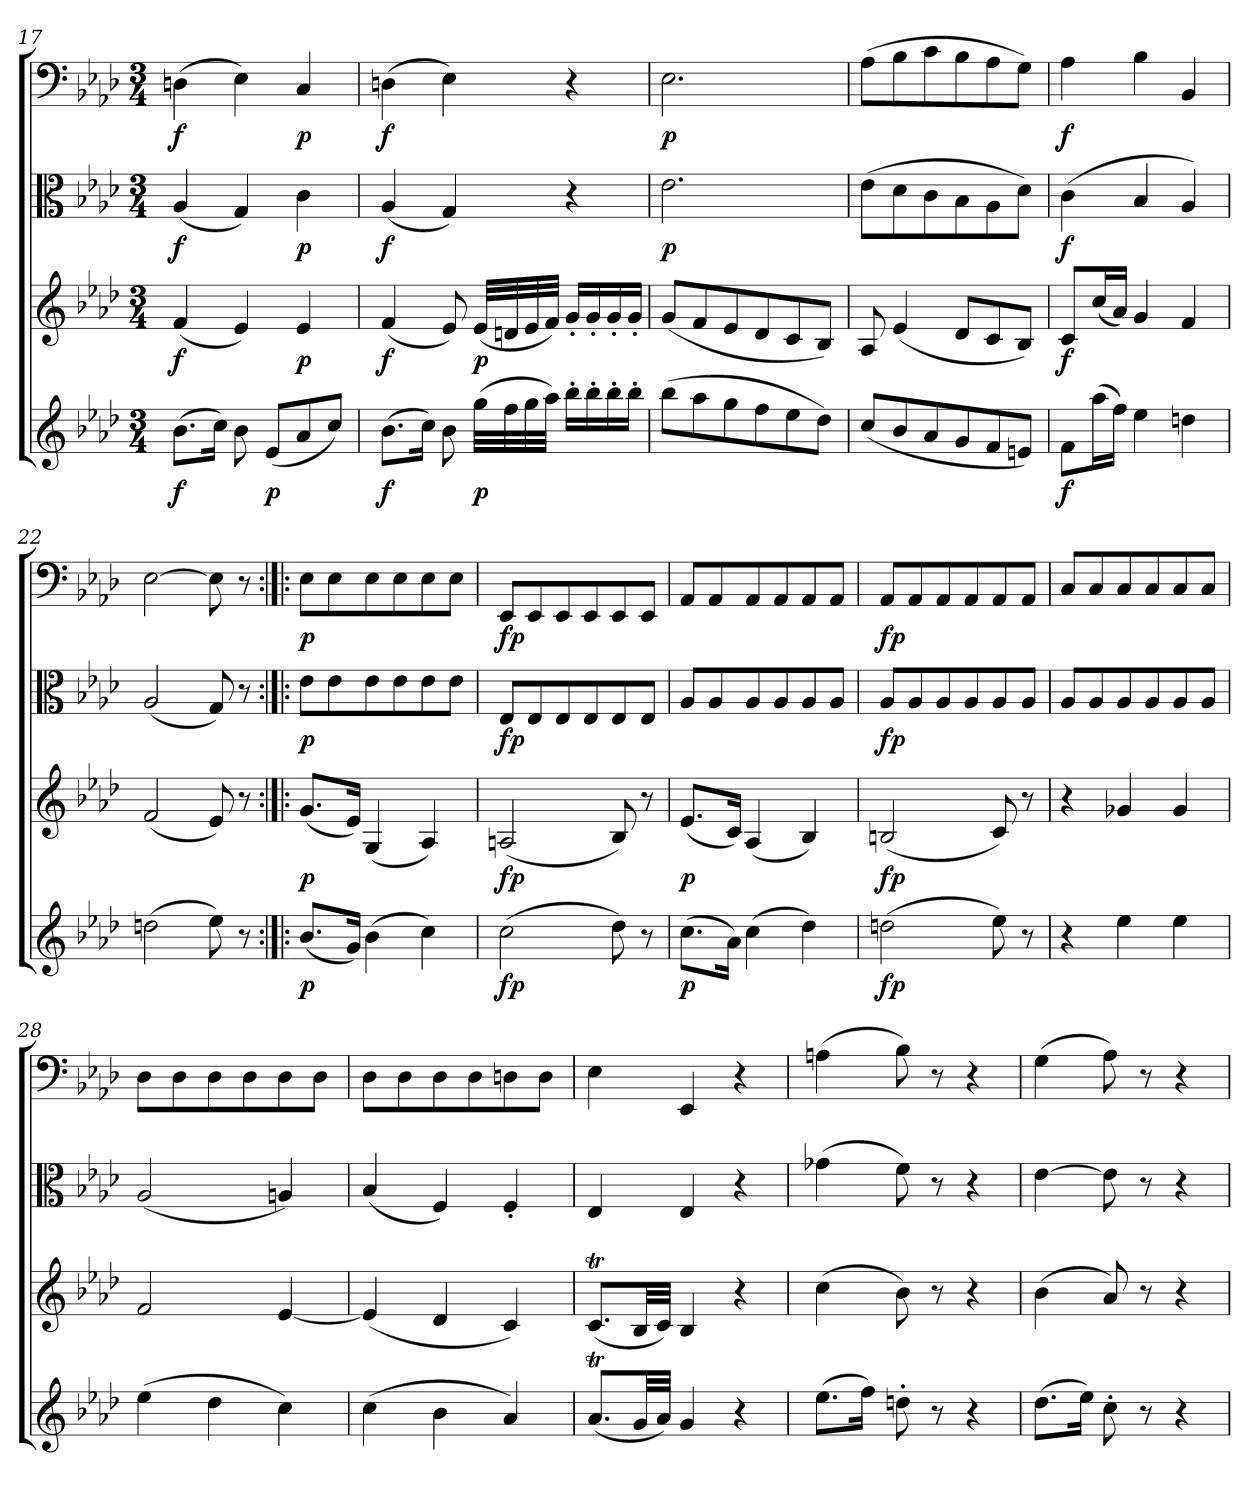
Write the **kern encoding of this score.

**kern	**dynam	**kern	**dynam	**kern	**dynam	**kern	**dynam
*part4	*part4	*part3	*part3	*part2	*part2	*part1	*part1
*staff4	*staff4	*staff3	*staff3	*staff2	*staff2	*staff1	*staff1
*clefG2	*	*clefG2	*	*clefC3	*	*clefF4	*
*k[b-e-a-d-]	*	*k[b-e-a-d-]	*	*k[b-e-a-d-]	*	*k[b-e-a-d-]	*
*A-:	*	*A-:	*	*A-:	*	*A-:	*
*M3/4	*	*M3/4	*	*M3/4	*	*M3/4	*
=17	=17	=17	=17	=17	=17	=17	=17
(8.b-\L	f	(4f/	f	(4A-/	f	(4Dn\	f
16cc\Jk)	.	.	.	.	.	.	.
8b-\	.	4e-/)	.	4G/)	.	4E-\)	.
(8e-/L	p	.	.	.	.	.	.
8a-/	.	4e-/	p	4c\	p	4C/	p
8cc/J)	.	.	.	.	.	.	.
=18	=18	=18	=18	=18	=18	=18	=18
(8.b-\L	f	(4f/	f	(4A-/	f	(4Dn\	f
16cc\Jk)	.	.	.	.	.	.	.
8b-\	.	8e-/)	.	4G/)	.	4E-\)	.
(32gg\LLL	p	(32e-/LLL	p	.	.	.	.
32ff\	.	32dn/	.	.	.	.	.
32gg\	.	32e-/	.	.	.	.	.
32aa-\JJJ)	.	32f/JJJ)	.	.	.	.	.
16bb-'\LL	.	16g'/LL	.	4r	.	4r	.
16bb-'\	.	16g'/	.	.	.	.	.
16bb-'\	.	16g'/	.	.	.	.	.
16bb-'\JJ	.	16g'/JJ	.	.	.	.	.
=19	=19	=19	=19	=19	=19	=19	=19
(8bb-\L	.	(8g/L	.	2.e-\	p	2.E-\	p
8aa-\	.	8f/	.	.	.	.	.
8gg\	.	8e-/	.	.	.	.	.
8ff\	.	8d-/	.	.	.	.	.
8ee-\	.	8c/	.	.	.	.	.
8dd-\J)	.	8B-/J)	.	.	.	.	.
=20	=20	=20	=20	=20	=20	=20	=20
(8cc/L	.	8A-/	.	(8e-\L	.	(8A-\L	.
8b-/	.	(4e-/	.	8d-\	.	8B-\	.
8a-/	.	.	.	8c\	.	8c\	.
8g/	.	8d-/L	.	8B-\	.	8B-\	.
8f/	.	8c/	.	8A-\	.	8A-\	.
8en/J)	.	8B-/J)	.	8d-\J)	.	8G\J)	.
=21	=21	=21	=21	=21	=21	=21	=21
8f\L	f	8c/L	f	(4c\	f	4A-\	f
(16aa-\L	.	(16cc/L	.	.	.	.	.
16ff\JJ)	.	16a-/JJ)	.	.	.	.	.
4ee-\	.	4g/	.	4B-/	.	4B-\	.
4ddn\	.	4f/	.	4A-/)	.	4BB-/	.
=22	=22	=22	=22	=22	=22	=22	=22
(2ddn\	.	(2f/	.	(2A-/	.	[2E-\	.
8ee-\)	.	8e-/)	.	8G/)	.	8E-\]	.
8r	.	8r	.	8r	.	8r	.
=23:|!|:	=23:|!|:	=23:|!|:	=23:|!|:	=23:|!|:	=23:|!|:	=23:|!|:	=23:|!|:
(8.b-/L	p	(8.g/L	p	8e-\L	p	8E-\L	p
.	.	.	.	8e-\	.	8E-\	.
16g/Jk)	.	16e-/Jk)	.	.	.	.	.
(4b-\	.	(4G/	.	8e-\	.	8E-\	.
.	.	.	.	8e-\	.	8E-\	.
4cc\)	.	4A-/)	.	8e-\	.	8E-\	.
.	.	.	.	8e-\J	.	8E-\J	.
=24	=24	=24	=24	=24	=24	=24	=24
(2cc\	fp	(2An/	fp	8E-/L	fp	8EE-/L	fp
.	.	.	.	8E-/	.	8EE-/	.
.	.	.	.	8E-/	.	8EE-/	.
.	.	.	.	8E-/	.	8EE-/	.
8dd-\)	.	8B-/)	.	8E-/	.	8EE-/	.
8r	.	8r	.	8E-/J	.	8EE-/J	.
=25	=25	=25	=25	=25	=25	=25	=25
(8.cc\L	p	(8.e-/L	p	8A-/L	.	8AA-/L	.
.	.	.	.	8A-/	.	8AA-/	.
16a-\Jk)	.	16c/Jk)	.	.	.	.	.
(4cc\	.	(4A-/	.	8A-/	.	8AA-/	.
.	.	.	.	8A-/	.	8AA-/	.
4dd-\)	.	4B-/)	.	8A-/	.	8AA-/	.
.	.	.	.	8A-/J	.	8AA-/J	.
=26	=26	=26	=26	=26	=26	=26	=26
(2ddn\	fp	(2Bn/	fp	8A-/L	fp	8AA-/L	fp
.	.	.	.	8A-/	.	8AA-/	.
.	.	.	.	8A-/	.	8AA-/	.
.	.	.	.	8A-/	.	8AA-/	.
8ee-\)	.	8c/)	.	8A-/	.	8AA-/	.
8r	.	8r	.	8A-/J	.	8AA-/J	.
=27	=27	=27	=27	=27	=27	=27	=27
4r	.	4r	.	8A-/L	.	8C/L	.
.	.	.	.	8A-/	.	8C/	.
4ee-\	.	4g-X/	.	8A-/	.	8C/	.
.	.	.	.	8A-/	.	8C/	.
4ee-\	.	4g-/	.	8A-/	.	8C/	.
.	.	.	.	8A-/J	.	8C/J	.
=28	=28	=28	=28	=28	=28	=28	=28
(4ee-\	.	2f/	.	(2A-/	.	8D-\L	.
.	.	.	.	.	.	8D-\	.
4dd-\	.	.	.	.	.	8D-\	.
.	.	.	.	.	.	8D-\	.
4cc\)	.	[4e-/	.	4An/)	.	8D-\	.
.	.	.	.	.	.	8D-\J	.
=29	=29	=29	=29	=29	=29	=29	=29
(4cc\	.	(4e-/]	.	(4B-/	.	8D-\L	.
.	.	.	.	.	.	8D-\	.
4b-\	.	4d-/	.	4F/)	.	8D-\	.
.	.	.	.	.	.	8D-\	.
4a-/)	.	4c/)	.	4F'/	.	8Dn\	.
.	.	.	.	.	.	8D\J	.
=30	=30	=30	=30	=30	=30	=30	=30
(8.a-T/L	.	(8.ct/L	.	4E-/	.	4E-\	.
32g/LL	.	32B-/LL	.	.	.	.	.
32a-/JJJ)	.	32c/JJJ)	.	.	.	.	.
4g/	.	4B-/	.	4E-/	.	4EE-/	.
4r	.	4r	.	4r	.	4r	.
=31	=31	=31	=31	=31	=31	=31	=31
(8.ee-\L	.	(4cc\	.	(4g-X\	.	(4An\	.
16ff\Jk)	.	.	.	.	.	.	.
8ddn'\	.	8b-\)	.	8f\)	.	8B-\)	.
8r	.	8r	.	8r	.	8r	.
4r	.	4r	.	4r	.	4r	.
=32	=32	=32	=32	=32	=32	=32	=32
(8.dd-\L	.	(4b-\	.	[4e-\	.	(4G\	.
16ee-\Jk)	.	.	.	.	.	.	.
8cc'\	.	8a-/)	.	8e-\]	.	8A-\)	.
8r	.	8r	.	8r	.	8r	.
4r	.	4r	.	4r	.	4r	.
=	=	=	=	=	=	=	=
*-	*-	*-	*-	*-	*-	*-	*-
